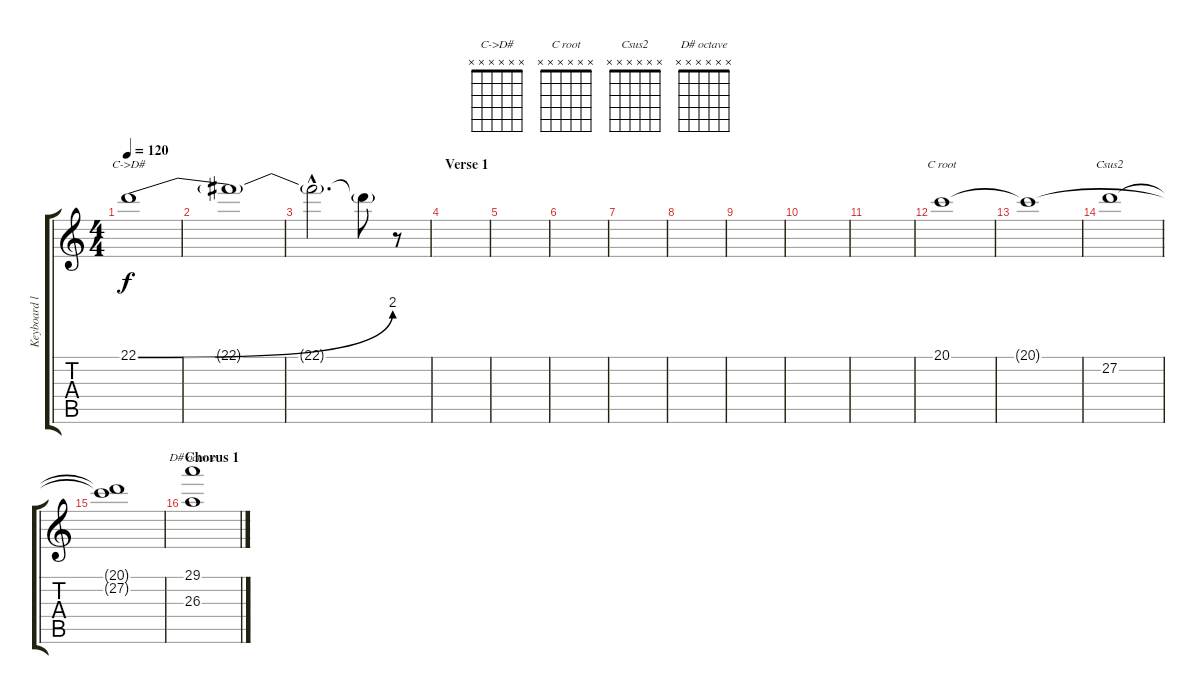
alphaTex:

\track ("Keyboard lead" "Keyboard l") {instrument stringensemble1}
\staff {score tabs}
\tuning (E4 B3 G3 D3 A2 E2) {hide}
\chord ("C->D#" x x x x x x)
\chord ("C root" x x x x x x)
\chord ("Csus2" x x x x x x)
\chord ("D# octave" x x x x x x)
\ts (4 4)
\tempo 120
\clef g2
\ks c
22.1{be (bend 0 0 60 8)}.1{ch "C->D#" dy f} |
22.1{t}.1 |
22.1{hac t}.2{d} 22.1{t}.8 r.8 |
\section ("" "Verse 1")
|
|
|
|
|
|
|
|
20.1.1{ch "C root" instrument pad7halo} |
20.1{t}.1 |
27.2.1{ch "Csus2"} |
(20.1{t} 27.2{t}).1 |
\section ("" "Chorus 1")
(29.1 26.3).1{ch "D# octave" volume 10 balance 8 instrument stringensemble1}
